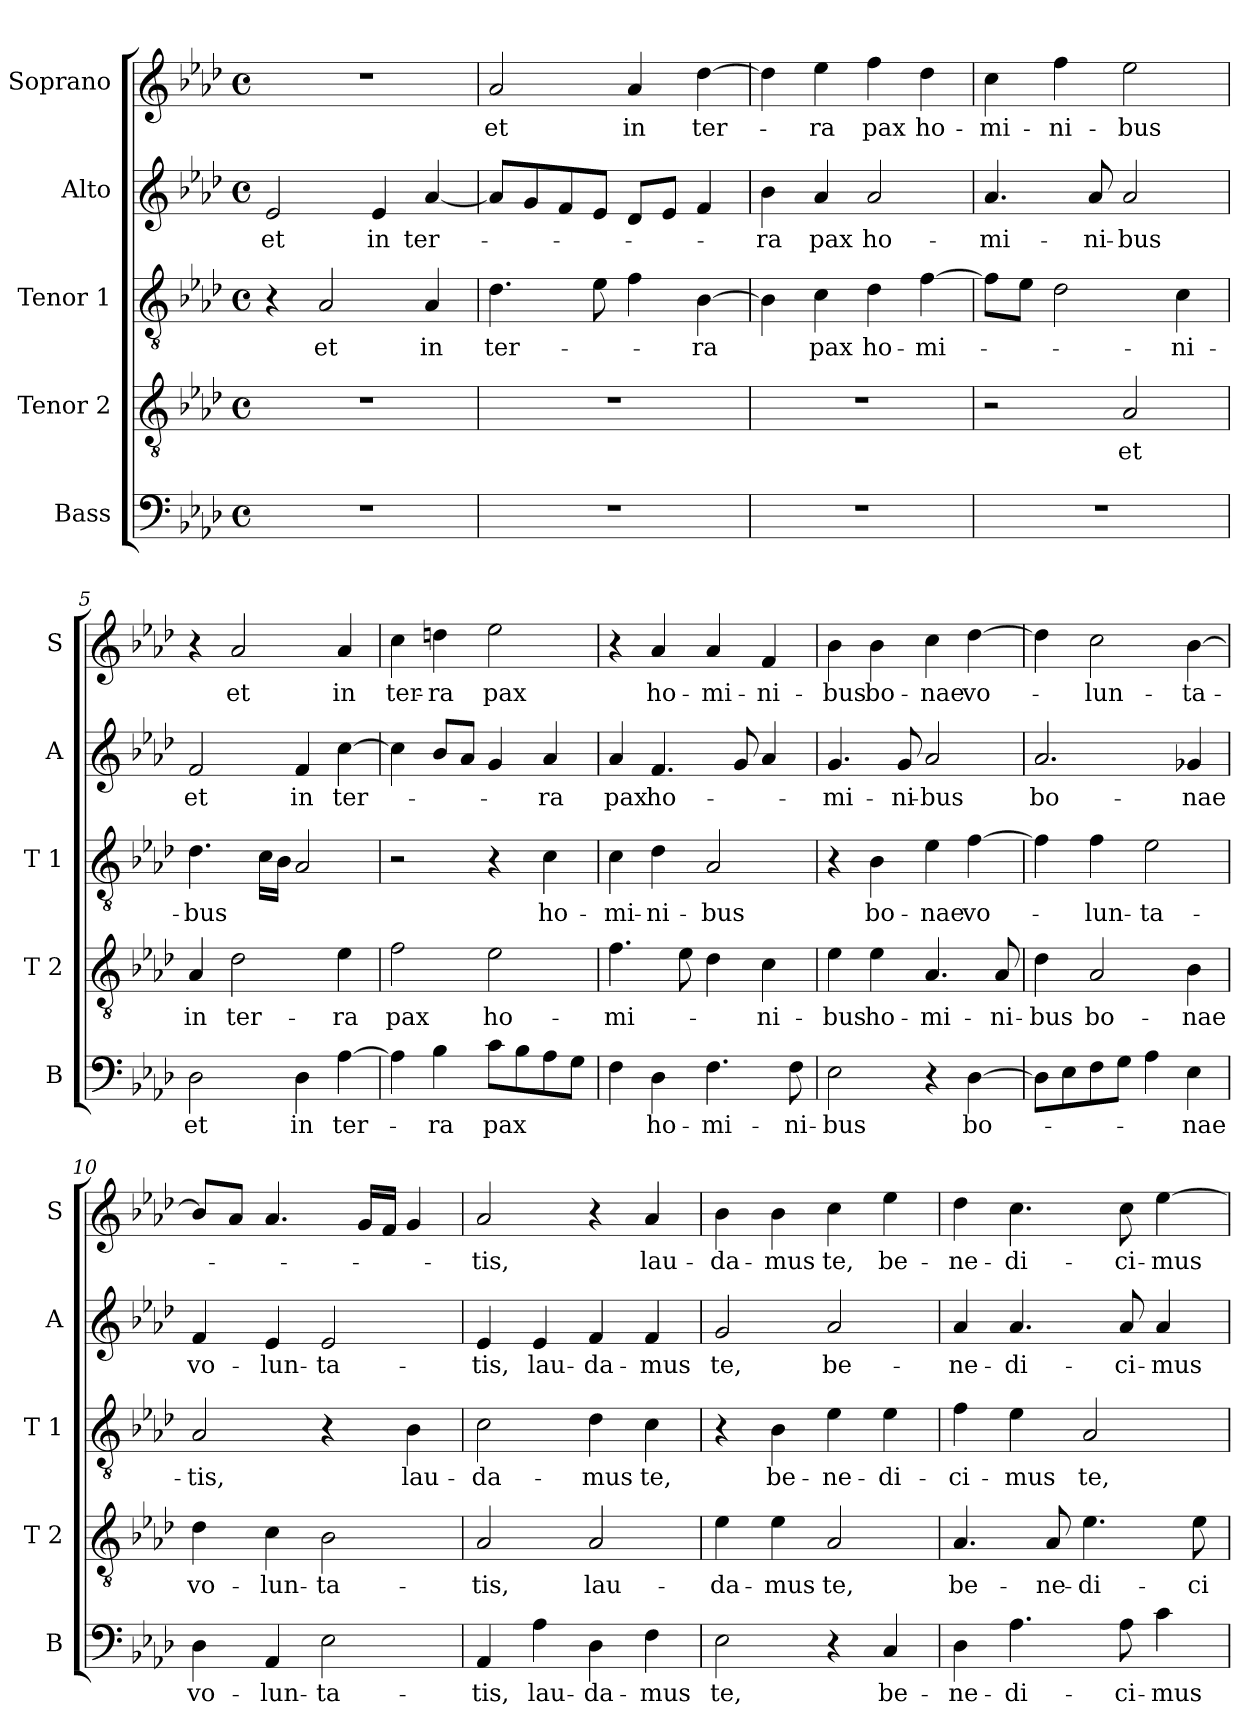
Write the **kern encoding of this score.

**kern	**text	**kern	**text	**kern	**text	**kern	**text	**kern	**text
*part5	*part5	*part4	*part4	*part3	*part3	*part2	*part2	*part1	*part1
*staff5	*staff5	*staff4	*staff4	*staff3	*staff3	*staff2	*staff2	*staff1	*staff1
*I"Bass	*	*I"Tenor 2	*	*I"Tenor 1	*	*I"Alto	*	*I"Soprano	*
*I'B	*	*I'T 2	*	*I'T 1	*	*I'A	*	*I'S	*
*clefF4	*	*clefGv2	*	*clefGv2	*	*clefG2	*	*clefG2	*
*k[b-e-a-d-]	*	*k[b-e-a-d-]	*	*k[b-e-a-d-]	*	*k[b-e-a-d-]	*	*k[b-e-a-d-]	*
*A-:	*	*A-:	*	*A-:	*	*A-:	*	*A-:	*
*M4/4	*	*M4/4	*	*M4/4	*	*M4/4	*	*M4/4	*
*met(c)	*	*met(c)	*	*met(c)	*	*met(c)	*	*met(c)	*
=1	=1	=1	=1	=1	=1	=1	=1	=1	=1
1r	.	1r	.	4r	.	2e-/	et	1r	.
.	.	.	.	2A-/	et	.	.	.	.
.	.	.	.	.	.	4e-/	in	.	.
.	.	.	.	4A-/	in	[4a-/	ter-	.	.
=2	=2	=2	=2	=2	=2	=2	=2	=2	=2
1r	.	1r	.	4.d-\	ter-	8a-/L]	.	2a-/	et
.	.	.	.	.	.	8g/	.	.	.
.	.	.	.	.	.	8f/	.	.	.
.	.	.	.	8e-\	.	8e-/J	.	.	.
.	.	.	.	4f\	.	8d-/L	.	4a-/	in
.	.	.	.	.	.	8e-/J	.	.	.
.	.	.	.	[4B-\	-ra	4f/	.	[4dd-\	ter-
=3	=3	=3	=3	=3	=3	=3	=3	=3	=3
1r	.	1r	.	4B-\]	.	4b-\	-ra	4dd-\]	.
.	.	.	.	4c\	pax	4a-/	pax	4ee-\	-ra
.	.	.	.	4d-\	ho-	2a-/	ho-	4ff\	pax
.	.	.	.	[4f\	-mi-	.	.	4dd-\	ho-
=4	=4	=4	=4	=4	=4	=4	=4	=4	=4
1r	.	2r	.	8f\L]	.	4.a-/	-mi-	4cc\	-mi-
.	.	.	.	8e-\J	.	.	.	.	.
.	.	.	.	2d-\	.	.	.	4ff\	-ni-
.	.	.	.	.	.	8a-/	-ni-	.	.
.	.	2A-/	et	.	.	2a-/	-bus	2ee-\	-bus
.	.	.	.	4c\	-ni-	.	.	.	.
=5	=5	=5	=5	=5	=5	=5	=5	=5	=5
2D-\	et	4A-/	in	4.d-\	-bus	2f/	et	4r	.
.	.	2d-\	ter-	.	.	.	.	2a-/	et
.	.	.	.	16c\LL	.	.	.	.	.
.	.	.	.	16B-\JJ	.	.	.	.	.
4D-\	in	.	.	2A-/	.	4f/	in	.	.
[4A-\	ter-	4e-\	-ra	.	.	[4cc\	ter-	4a-/	in
!!LO:LB:g=z
=6	=6	=6	=6	=6	=6	=6	=6	=6	=6
4A-\]	.	2f\	pax	2r	.	4cc\]	.	4cc\	ter-
4B-\	-ra	.	.	.	.	8b-/L	.	4ddn\	-ra
.	.	.	.	.	.	8a-/J	.	.	.
8c\L	pax	2e-\	ho-	4r	.	4g/	.	2ee-\	pax
8B-\	.	.	.	.	.	.	.	.	.
8A-\	.	.	.	4c\	ho-	4a-/	-ra	.	.
8G\J	.	.	.	.	.	.	.	.	.
=7	=7	=7	=7	=7	=7	=7	=7	=7	=7
4F\	.	4.f\	-mi-	4c\	-mi-	4a-/	pax	4r	.
4D-\	ho-	.	.	4d-\	-ni-	4.f/	ho-	4a-/	ho-
.	.	8e-\	.	.	.	.	.	.	.
4.F\	-mi-	4d-\	.	2A-/	-bus	.	.	4a-/	-mi-
.	.	.	.	.	.	8g/	.	.	.
.	.	4c\	-ni-	.	.	4a-/	.	4f/	-ni-
8F\	-ni-	.	.	.	.	.	.	.	.
=8	=8	=8	=8	=8	=8	=8	=8	=8	=8
2E-\	-bus	4e-\	-bus	4r	.	4.g/	-mi-	4b-\	-bus
.	.	4e-\	ho-	4B-\	bo-	.	.	4b-\	bo-
.	.	.	.	.	.	8g/	-ni-	.	.
4r	.	4.A-/	-mi-	4e-\	-nae	2a-/	-bus	4cc\	-nae
[4D-\	bo-	.	.	[4f\	vo-	.	.	[4dd-\	vo-
.	.	8A-/	-ni-	.	.	.	.	.	.
=9	=9	=9	=9	=9	=9	=9	=9	=9	=9
8D-\L]	.	4d-\	-bus	4f\]	.	2.a-/	bo-	4dd-\]	.
8E-\	.	.	.	.	.	.	.	.	.
8F\	.	2A-/	bo-	4f\	-lun-	.	.	2cc\	-lun-
8G\J	.	.	.	.	.	.	.	.	.
4A-\	.	.	.	2e-\	-ta-	.	.	.	.
4E-\	-nae	4B-\	-nae	.	.	4g-X/	-nae	[4b-\	-ta-
=10	=10	=10	=10	=10	=10	=10	=10	=10	=10
4D-\	vo-	4d-\	vo-	2A-/	-tis,	4f/	vo-	8b-/L]	.
.	.	.	.	.	.	.	.	8a-/J	.
4AA-/	-lun-	4c\	-lun-	.	.	4e-/	-lun-	4.a-/	.
2E-\	-ta-	2B-\	-ta-	4r	.	2e-/	-ta-	.	.
.	.	.	.	.	.	.	.	16g/LL	.
.	.	.	.	.	.	.	.	16f/JJ	.
.	.	.	.	4B-\	lau-	.	.	4g/	.
=11	=11	=11	=11	=11	=11	=11	=11	=11	=11
4AA-/	-tis,	2A-/	-tis,	2c\	-da-	4e-/	-tis,	2a-/	-tis,
4A-\	lau-	.	.	.	.	4e-/	lau-	.	.
4D-\	-da-	2A-/	lau-	4d-\	-mus	4f/	-da-	4r	.
4F\	-mus	.	.	4c\	te,	4f/	-mus	4a-/	lau-
!!LO:PB:g=z
=12	=12	=12	=12	=12	=12	=12	=12	=12	=12
2E-\	te,	4e-\	-da-	4r	.	2g/	te,	4b-\	-da-
.	.	4e-\	-mus	4B-\	be-	.	.	4b-\	-mus
4r	.	2A-/	te,	4e-\	-ne-	2a-/	be-	4cc\	te,
4C/	be-	.	.	4e-\	-di-	.	.	4ee-\	be-
=13	=13	=13	=13	=13	=13	=13	=13	=13	=13
4D-\	-ne-	4.A-/	be-	4f\	-ci-	4a-/	-ne-	4dd-\	-ne-
4.A-\	-di-	.	.	4e-\	-mus	4.a-/	-di-	4.cc\	-di-
.	.	8A-/	-ne-	.	.	.	.	.	.
.	.	4.e-\	-di-	2A-/	te,	.	.	.	.
8A-\	-ci-	.	.	.	.	8a-/	-ci-	8cc\	-ci-
4c\	-mus	.	.	.	.	4a-/	-mus	[4ee-\	-mus
.	.	8e-\	-ci-	.	.	.	.	.	.
=	=	=	=	=	=	=	=	=	=
*-	*-	*-	*-	*-	*-	*-	*-	*-	*-
